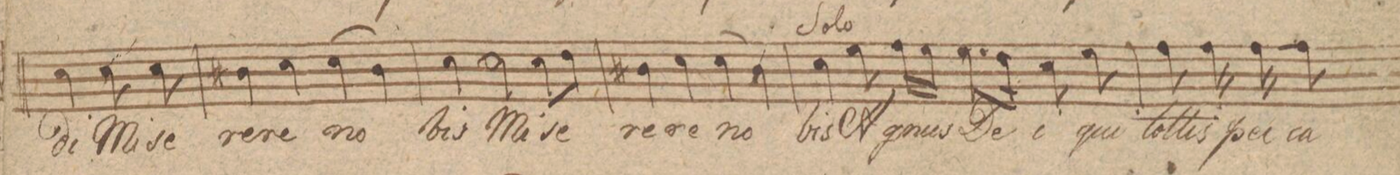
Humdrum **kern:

**kern	**text
*I"Tenore	*
*clefC4	*
*k[f#c#g#d#]	*
*met(c)	*
*M4/4	*
4B\	-di
8B\	Mi-
8B\	-se-
=5	=5
4A#X\	-re-
4B\	-re
(4B\	no-
4A#\)	.
=6	=6
4B\	-bis
*2\right	*
2B\	Mi-
8B\L	-se-
8c#\J	.
=7	=7
4A#X\	-re-
4B\	-re
(4B\	no-
4A#\)	.
=8	=8
4B\	-bis
8d#\	A-
*16\right	*
16e\LL	-gnus
16d#\JJ	.
8.d#\L	De-
16c#\Jk	.
8B\	-i
8d#\	qui
=9	=9
8e\	tol-
16e\	-lis
16e\	pec-
8e\	-ca-
*-	*-
